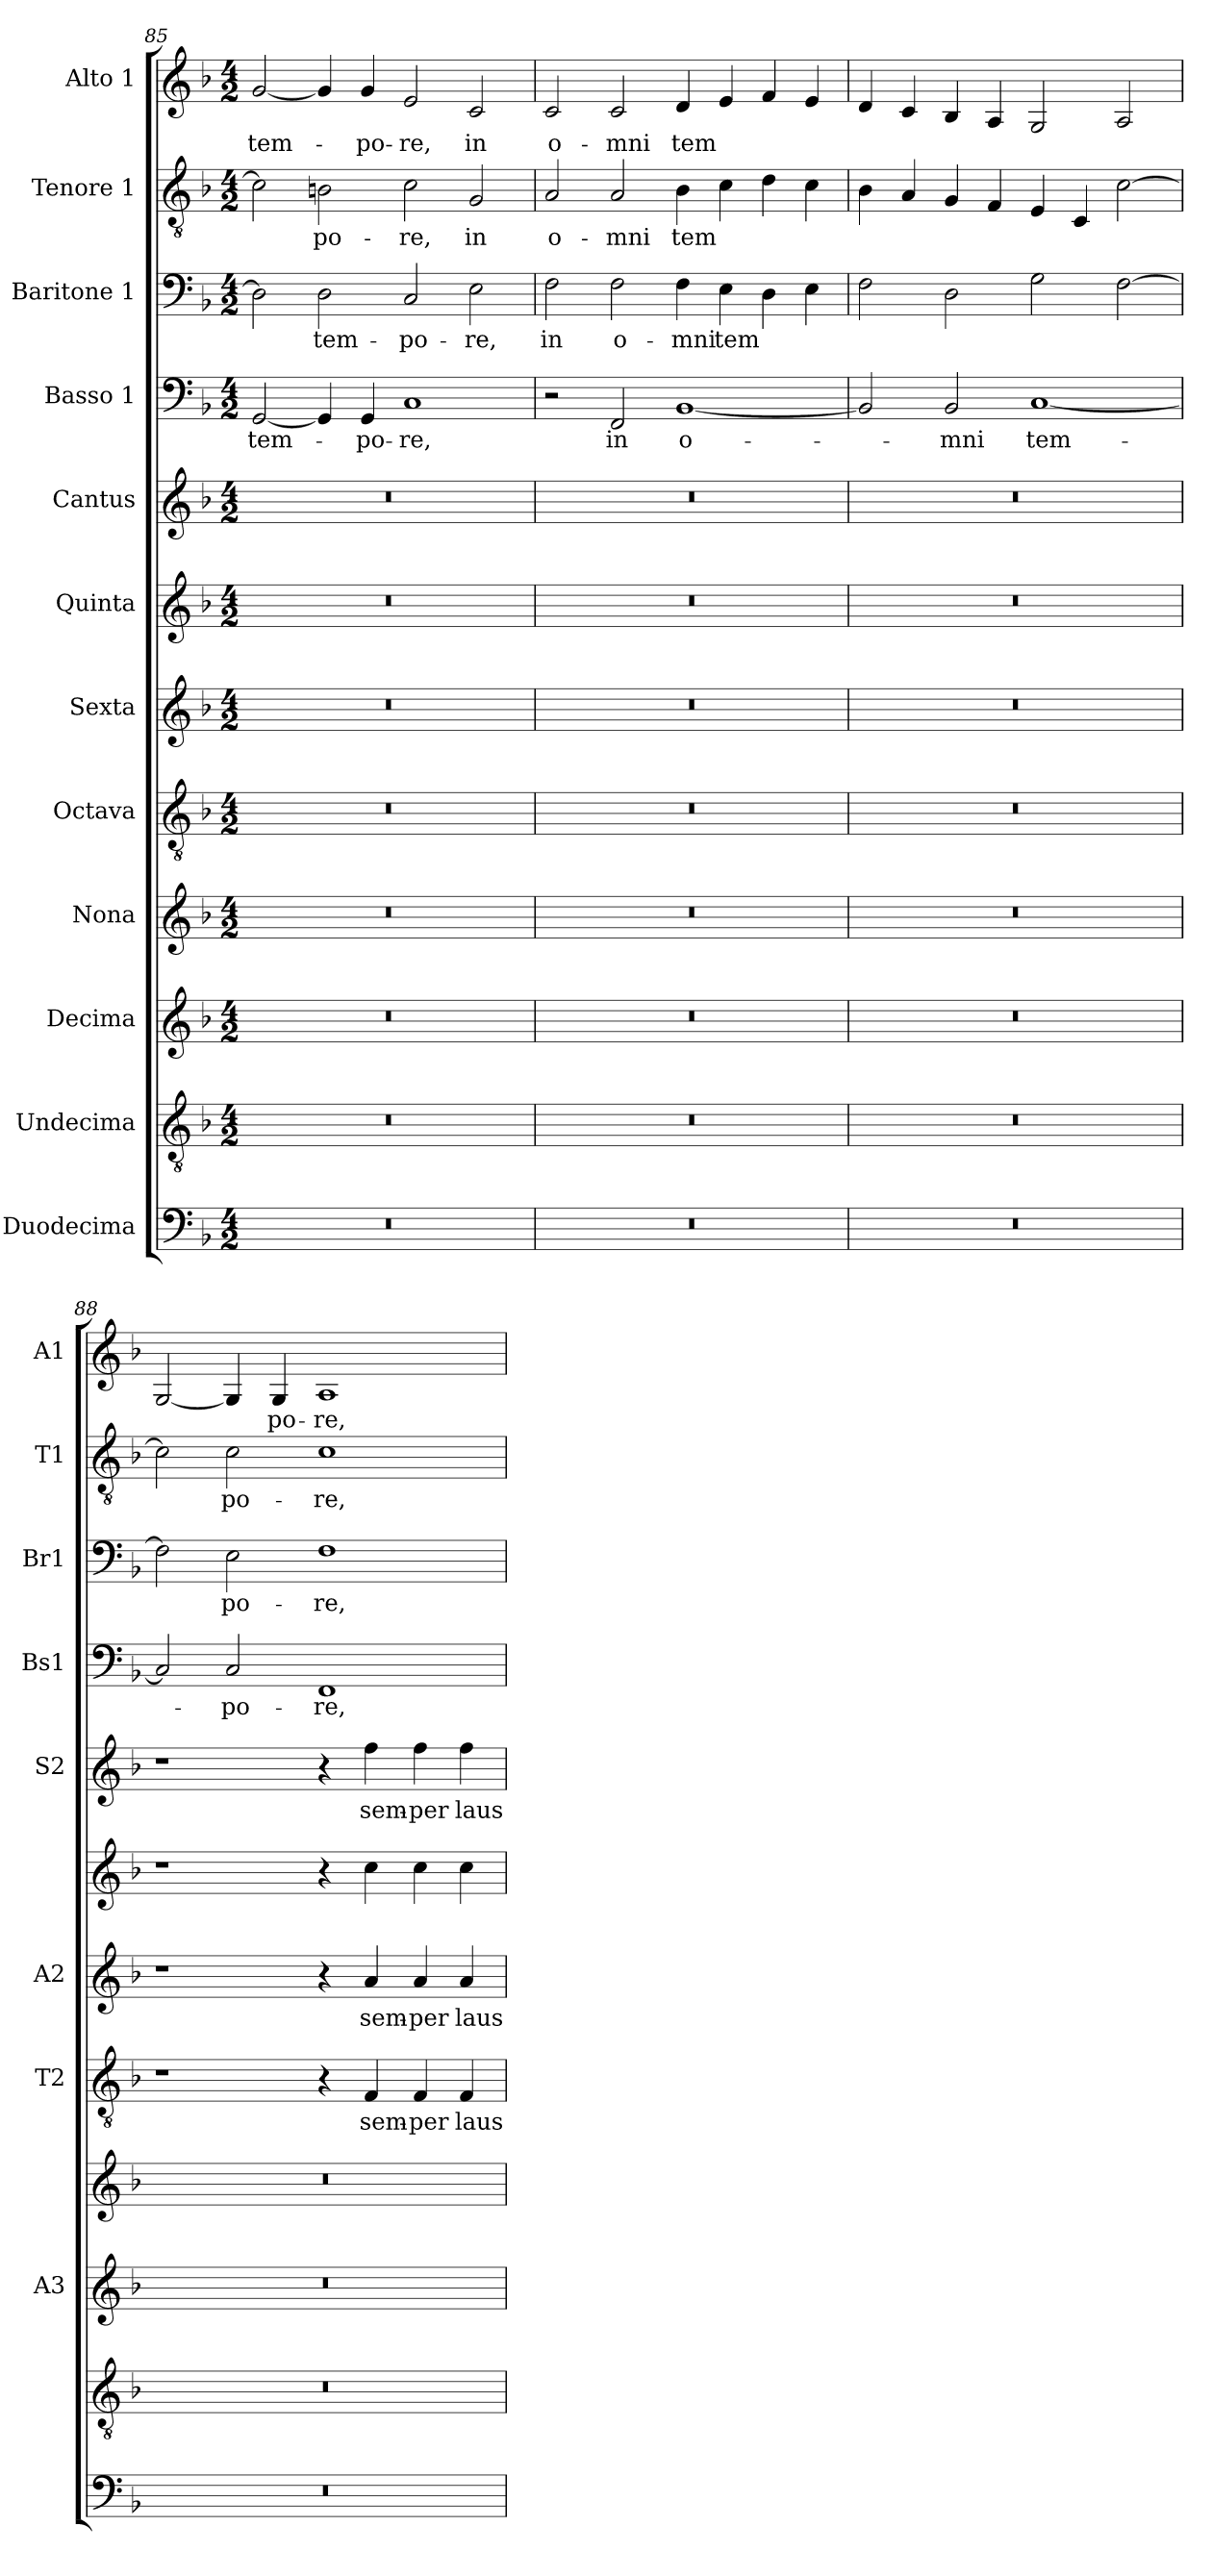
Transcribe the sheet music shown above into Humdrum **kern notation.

**kern	**kern	**kern	**kern	**kern	**text	**kern	**text	**kern	**kern	**text	**kern	**text	**kern	**text	**kern	**text	**kern	**text
*part12	*part11	*part10	*part9	*part8	*part8	*part7	*part7	*part6	*part5	*part5	*part4	*part4	*part3	*part3	*part2	*part2	*part1	*part1
*staff12	*staff11	*staff10	*staff9	*staff8	*staff8	*staff7	*staff7	*staff6	*staff5	*staff5	*staff4	*staff4	*staff3	*staff3	*staff2	*staff2	*staff1	*staff1
*I"Duodecima	*I"Undecima	*I"Decima	*I"Nona	*I"Octava	*	*I"Sexta	*	*I"Quinta	*I"Cantus	*	*I"Basso 1	*	*I"Baritone 1	*	*I"Tenore 1	*	*I"Alto 1	*
*	*	*I'A3	*	*I'T2	*	*I'A2	*	*	*I'S2	*	*I'Bs1	*	*I'Br1	*	*I'T1	*	*I'A1	*
*clefF4	*clefGv2	*clefG2	*clefG2	*clefGv2	*	*clefG2	*	*clefG2	*clefG2	*	*clefF4	*	*clefF4	*	*clefGv2	*	*clefG2	*
*k[b-]	*k[b-]	*k[b-]	*k[b-]	*k[b-]	*	*k[b-]	*	*k[b-]	*k[b-]	*	*k[b-]	*	*k[b-]	*	*k[b-]	*	*k[b-]	*
*F:	*F:	*F:	*F:	*F:	*	*F:	*	*F:	*F:	*	*F:	*	*F:	*	*F:	*	*F:	*
*M4/2	*M4/2	*M4/2	*M4/2	*M4/2	*	*M4/2	*	*M4/2	*M4/2	*	*M4/2	*	*M4/2	*	*M4/2	*	*M4/2	*
=85	=85	=85	=85	=85	=85	=85	=85	=85	=85	=85	=85	=85	=85	=85	=85	=85	=85	=85
0r	0r	0r	0r	0r	.	0r	.	0r	0r	.	[2GG/	tem-	2D\]	.	2c\]	.	[2g/	tem-
.	.	.	.	.	.	.	.	.	.	.	4GG/]	.	2D\	tem-	2Bn\	-po-	4g/]	.
.	.	.	.	.	.	.	.	.	.	.	4GG/	-po-	.	.	.	.	4g/	-po-
.	.	.	.	.	.	.	.	.	.	.	1C	-re,	2C/	-po-	2c\	-re,	2e/	-re,
.	.	.	.	.	.	.	.	.	.	.	.	.	2E\	-re,	2G/	in	2c/	in
=86	=86	=86	=86	=86	=86	=86	=86	=86	=86	=86	=86	=86	=86	=86	=86	=86	=86	=86
0r	0r	0r	0r	0r	.	0r	.	0r	0r	.	2r	.	2F\	in	2A/	o-	2c/	o-
.	.	.	.	.	.	.	.	.	.	.	2FF/	in	2F\	o-	2A/	-mni	2c/	-mni
.	.	.	.	.	.	.	.	.	.	.	[1BB-	o-	4F\	-mni	4B-\	tem	4d/	tem
.	.	.	.	.	.	.	.	.	.	.	.	.	4E\	tem	4c\	.	4e/	.
.	.	.	.	.	.	.	.	.	.	.	.	.	4D\	.	4d\	.	4f/	.
.	.	.	.	.	.	.	.	.	.	.	.	.	4E\	.	4c\	.	4e/	.
=87	=87	=87	=87	=87	=87	=87	=87	=87	=87	=87	=87	=87	=87	=87	=87	=87	=87	=87
0r	0r	0r	0r	0r	.	0r	.	0r	0r	.	2BB-/]	.	2F\	.	4B-\	.	4d/	.
.	.	.	.	.	.	.	.	.	.	.	.	.	.	.	4A/	.	4c/	.
.	.	.	.	.	.	.	.	.	.	.	2BB-/	-mni	2D\	.	4G/	.	4B-/	.
.	.	.	.	.	.	.	.	.	.	.	.	.	.	.	4F/	.	4A/	.
.	.	.	.	.	.	.	.	.	.	.	[1C	tem-	2G\	.	4E/	.	2G/	.
.	.	.	.	.	.	.	.	.	.	.	.	.	.	.	4C/	.	.	.
.	.	.	.	.	.	.	.	.	.	.	.	.	[2F\	.	[2c\	.	2A/	.
!!LO:PB:g=z
=88	=88	=88	=88	=88	=88	=88	=88	=88	=88	=88	=88	=88	=88	=88	=88	=88	=88	=88
0r	0r	0r	0r	1r	.	1r	.	1r	1r	.	2C/]	.	2F\]	.	2c\]	.	[2G/	.
.	.	.	.	.	.	.	.	.	.	.	2C/	-po-	2E\	po-	2c\	po-	4G/]	.
.	.	.	.	.	.	.	.	.	.	.	.	.	.	.	.	.	4G/	po-
.	.	.	.	4r	.	4r	.	4r	4r	.	1FF	-re,	1F	-re,	1c	-re,	1A	-re,
.	.	.	.	4F/	sem-	4a/	sem-	4cc\	4ff\	sem-	.	.	.	.	.	.	.	.
.	.	.	.	4F/	-per	4a/	-per	4cc\	4ff\	-per	.	.	.	.	.	.	.	.
.	.	.	.	4F/	laus	4a/	laus	4cc\	4ff\	laus	.	.	.	.	.	.	.	.
=	=	=	=	=	=	=	=	=	=	=	=	=	=	=	=	=	=	=
*-	*-	*-	*-	*-	*-	*-	*-	*-	*-	*-	*-	*-	*-	*-	*-	*-	*-	*-
